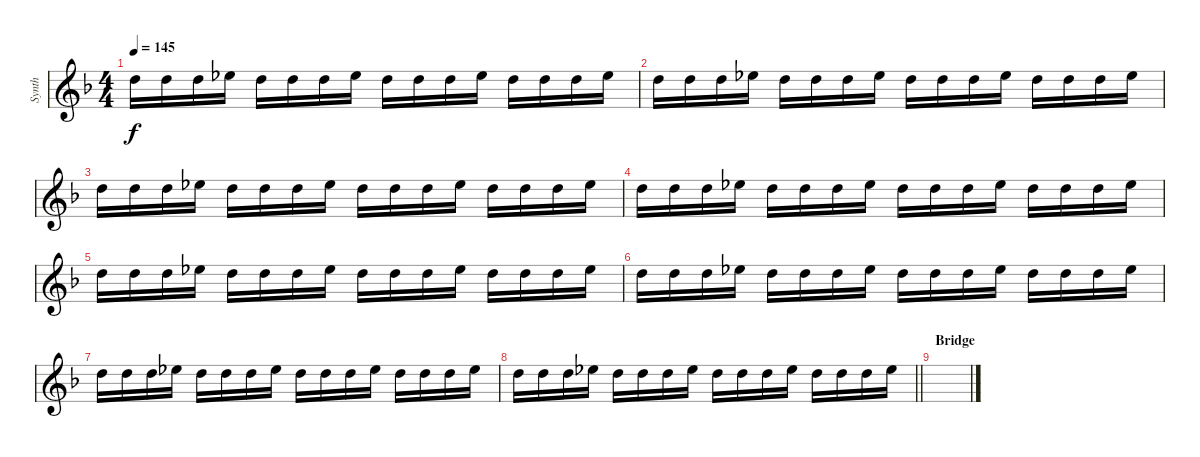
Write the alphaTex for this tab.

\track ("Synth" "Synth") {instrument acousticbass}
\staff {score}
\tuning (E4 B3 G3 D3 A2 D2) {hide}
\ts (4 4)
\tempo 145
\clef g2
\ks f
3.2.16{dy f volume 5} 3.2.16 3.2.16 4.2.16 3.2.16 3.2.16 3.2.16 4.2.16 3.2.16 3.2.16 3.2.16 4.2.16 3.2.16 3.2.16 3.2.16 4.2.16 |
3.2.16 3.2.16 3.2.16 4.2.16 3.2.16 3.2.16 3.2.16 4.2.16 3.2.16 3.2.16 3.2.16 4.2.16 3.2.16 3.2.16 3.2.16 4.2.16 |
3.2.16 3.2.16 3.2.16 4.2.16 3.2.16 3.2.16 3.2.16 4.2.16 3.2.16 3.2.16 3.2.16 4.2.16 3.2.16 3.2.16 3.2.16 4.2.16 |
3.2.16 3.2.16 3.2.16 4.2.16 3.2.16 3.2.16 3.2.16 4.2.16 3.2.16 3.2.16 3.2.16 4.2.16 3.2.16 3.2.16 3.2.16 4.2.16 |
3.2.16 3.2.16 3.2.16 4.2.16 3.2.16 3.2.16 3.2.16 4.2.16 3.2.16 3.2.16 3.2.16 4.2.16 3.2.16 3.2.16 3.2.16 4.2.16 |
3.2.16 3.2.16 3.2.16 4.2.16 3.2.16 3.2.16 3.2.16 4.2.16 3.2.16 3.2.16 3.2.16 4.2.16 3.2.16 3.2.16 3.2.16 4.2.16 |
3.2.16 3.2.16 3.2.16 4.2.16 3.2.16 3.2.16 3.2.16 4.2.16 3.2.16 3.2.16 3.2.16 4.2.16 3.2.16 3.2.16 3.2.16 4.2.16 |
\barLineRight lightlight
3.2.16 3.2.16 3.2.16 4.2.16 3.2.16 3.2.16 3.2.16 4.2.16 3.2.16 3.2.16 3.2.16 4.2.16 3.2.16 3.2.16 3.2.16 4.2.16{volume 0} |
\section ("" "Bridge")
